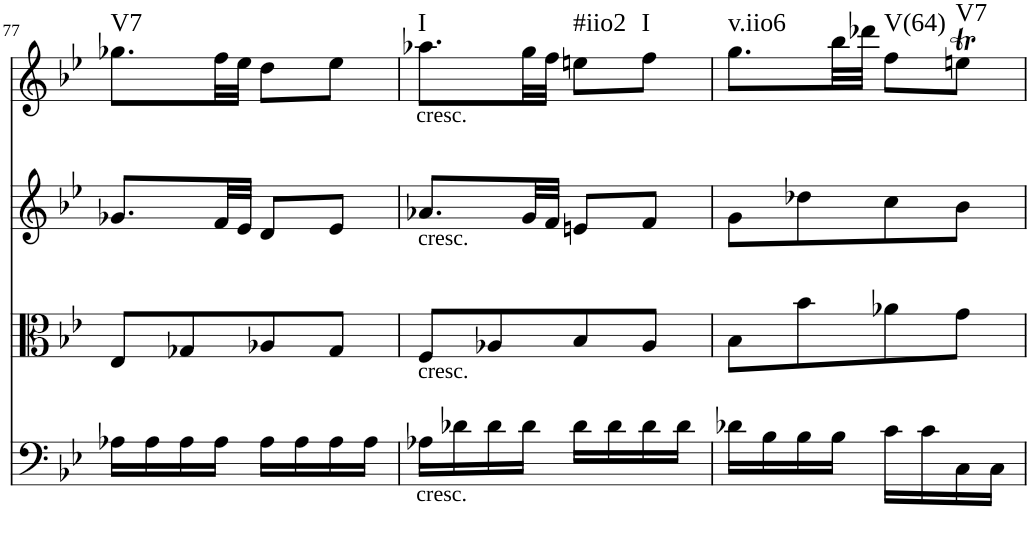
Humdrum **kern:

**kern	**kern	**kern	**kern	**harte
*part4	*part3	*part2	*part1	*part1
*staff4	*staff3	*staff2	*staff1	*
*I"Violoncello	*I"Viola	*I"Violin II	*I"Violin I	*
!!LO:PB:g=z
*clefF4	*clefC3	*clefG2	*clefG2	*
*k[b-e-]	*k[b-e-]	*k[b-e-]	*k[b-e-]	*
*M2/4	*M2/4	*M2/4	*M2/4	*
=77	=77	=77	=77	=77
!	!	!	!	!LO:H:kt=V7
16A-X\LL	8E-/L	8.g-X/L	8.gg-X\L	N
16A-\	.	.	.	.
16A-\	8G-X/	.	.	.
16A-\JJ	.	32f/LL	32ff\LL	.
.	.	32e-/JJJ	32ee-\JJJ	.
16A-\LL	8A-X/	8d/L	8dd\L	.
16A-\	.	.	.	.
16A-\	8G-/J	8e-/J	8ee-\J	.
16A-\JJ	.	.	.	.
=78	=78	=78	=78	=78
!	!	!	!LO:TX:b:t=cresc.	!
!	!	!LO:TX:b:t=cresc.	!	!
!	!LO:TX:b:t=cresc.	!	!	!
!LO:TX:b:t=cresc.	!	!	!	!LO:H:kt=I
16A-X\LL	8F/L	8.a-X/L	8.aa-X\L	N
16d-X\	.	.	.	.
16d-\	8A-X/	.	.	.
16d-\JJ	.	32g/LL	32gg\LL	.
.	.	32f/JJJ	32ff\JJJ	.
!	!	!	!	!LO:H:kt=#iio2
16d-\LL	8B-/	8en/L	8een\L	N
16d-\	.	.	.	.
!	!	!	!	!LO:H:kt=I
16d-\	8A-/J	8f/J	8ff\J	N
16d-\JJ	.	.	.	.
=79	=79	=79	=79	=79
!	!	!	!	!LO:H:kt=v.iio6
16d-X\LL	8B-\L	8g\L	8.gg\L	N
16B-\	.	.	.	.
16B-\	8b-\	8dd-X\	.	.
16B-\JJ	.	.	32bb-\LL	.
.	.	.	32ddd-X\JJJ	.
!	!	!	!	!LO:H:kt=V(64)
16c\LL	8a-X\	8cc\	8ff\L	N
16c\	.	.	.	.
!	!	!	!	!LO:H:kt=V7
16C\	8g\J	8b-\J	8eent\J	N
16C\JJ	.	.	.	.
=	=	=	=	=
*-	*-	*-	*-	*-
